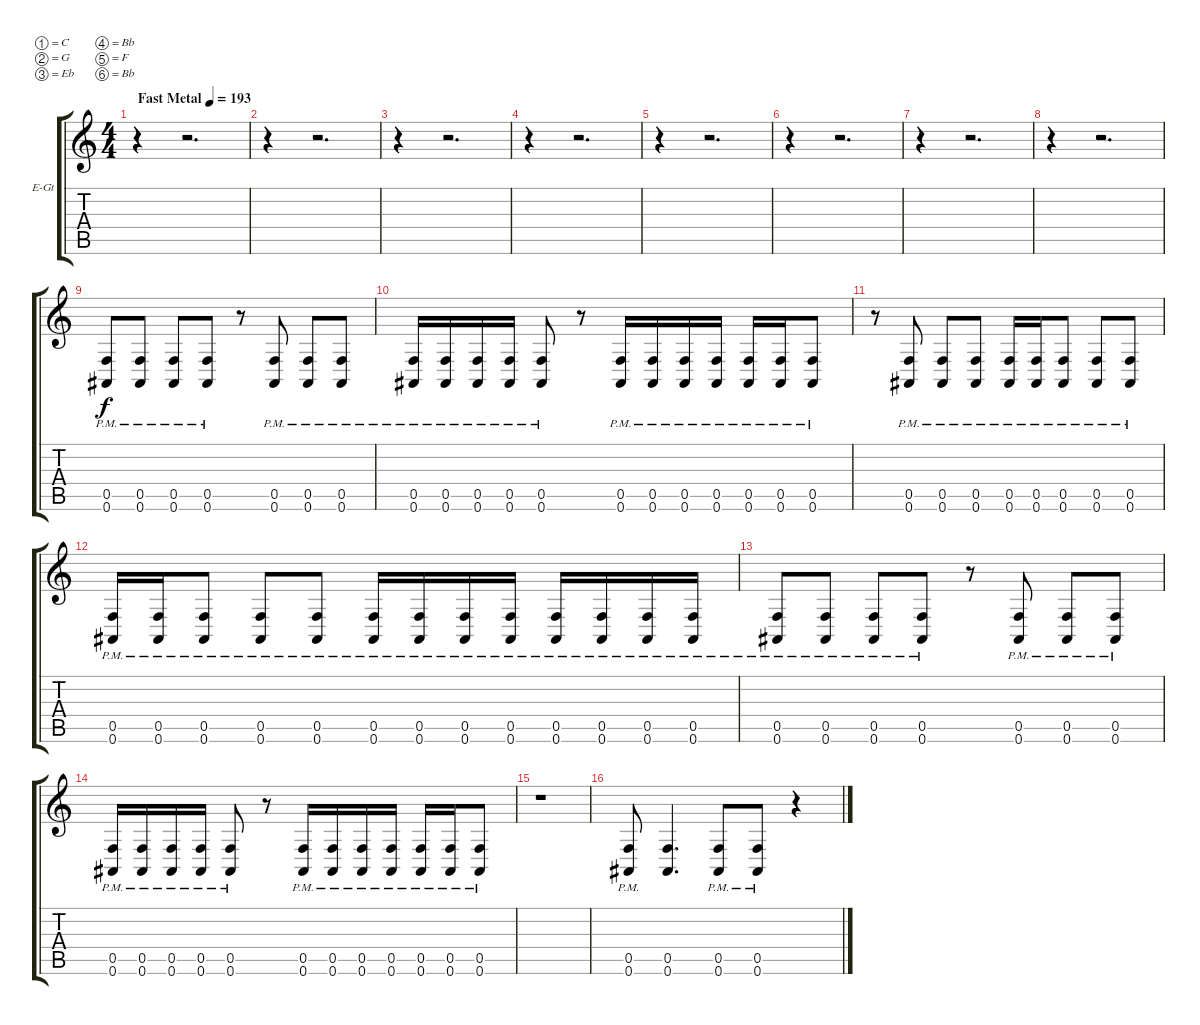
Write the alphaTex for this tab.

\bracketExtendMode groupsimilarinstruments
\firstSystemTrackNameOrientation horizontal
\otherSystemsTrackNameOrientation horizontal
\track ("Curtis Ward" "E-Gt") {instrument distortionguitar}
\staff {score tabs}
\tuning (C4 G3 Eb3 Bb2 F2 Bb1)
\ts (4 4)
\beaming (8 2 2 2 2)
\tempo (193 "Fast Metal")
\clef g2
\ks c
r.4{dy f instrument distortionguitar} r.2{d} |
r.4 r.2{d} |
r.4 r.2{d} |
r.4 r.2{d} |
r.4 r.2{d} |
r.4 r.2{d} |
r.4 r.2{d} |
r.4 r.2{d} |
(0.5{pm} 0.6{pm}).8 (0.5{pm} 0.6{pm}).8 (0.5{pm} 0.6{pm}).8 (0.5{pm} 0.6{pm}).8 r.8 (0.5{pm} 0.6{pm}).8 (0.5{pm} 0.6{pm}).8 (0.5{pm} 0.6{pm}).8 |
(0.5{pm} 0.6{pm}).16 (0.5{pm} 0.6{pm}).16 (0.5{pm} 0.6{pm}).16 (0.5{pm} 0.6{pm}).16 (0.5{pm} 0.6{pm}).8 r.8 (0.5{pm} 0.6{pm}).16 (0.5{pm} 0.6{pm}).16 (0.5{pm} 0.6{pm}).16 (0.5{pm} 0.6{pm}).16 (0.5{pm} 0.6{pm}).16 (0.5{pm} 0.6{pm}).16 (0.5{pm} 0.6{pm}).8 |
r.8 (0.5{pm} 0.6{pm}).8 (0.5{pm} 0.6{pm}).8 (0.5{pm} 0.6{pm}).8 (0.5{pm} 0.6{pm}).16 (0.5{pm} 0.6{pm}).16 (0.5{pm} 0.6{pm}).8 (0.5{pm} 0.6{pm}).8 (0.5{pm} 0.6{pm}).8 |
(0.5{pm} 0.6{pm}).16 (0.5{pm} 0.6{pm}).16 (0.5{pm} 0.6{pm}).8 (0.5{pm} 0.6{pm}).8 (0.5{pm} 0.6{pm}).8 (0.5{pm} 0.6{pm}).16 (0.5{pm} 0.6{pm}).16 (0.5{pm} 0.6{pm}).16 (0.5{pm} 0.6{pm}).16 (0.5{pm} 0.6{pm}).16 (0.5{pm} 0.6{pm}).16 (0.5{pm} 0.6{pm}).16 (0.5{pm} 0.6{pm}).16 |
(0.5{pm} 0.6{pm}).8 (0.5{pm} 0.6{pm}).8 (0.5{pm} 0.6{pm}).8 (0.5{pm} 0.6{pm}).8 r.8 (0.5{pm} 0.6{pm}).8 (0.5{pm} 0.6{pm}).8 (0.5{pm} 0.6{pm}).8 |
(0.5{pm} 0.6{pm}).16 (0.5{pm} 0.6{pm}).16 (0.5{pm} 0.6{pm}).16 (0.5{pm} 0.6{pm}).16 (0.5{pm} 0.6{pm}).8 r.8 (0.5{pm} 0.6{pm}).16 (0.5{pm} 0.6{pm}).16 (0.5{pm} 0.6{pm}).16 (0.5{pm} 0.6{pm}).16 (0.5{pm} 0.6{pm}).16 (0.5{pm} 0.6{pm}).16 (0.5{pm} 0.6{pm}).8 |
r.1 |
(0.5{pm} 0.6{pm}).8 (0.5 0.6).4{d} (0.5{pm} 0.6{pm}).8 (0.5{pm} 0.6{pm}).8 r.4
